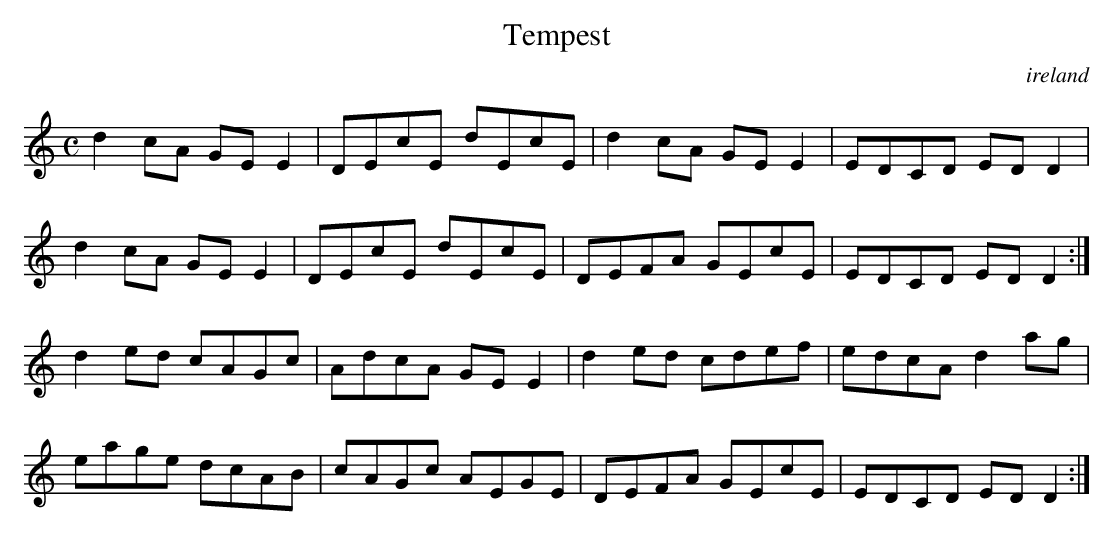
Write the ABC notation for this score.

X:1
T:Tempest
O:ireland
M:C
L:1/8
K:D Dorian
d2cA GEE2|DEcE dEcE|d2cA GEE2|EDCD EDD2|!
d2cA GEE2|DEcE dEcE|DEFA GEcE|EDCD EDD2:|!
d2ed cAGc|AdcA GEE2|d2ed cdef|edcA d2ag|!
eage dcAB|cAGc AEGE|DEFA GEcE|EDCD EDD2:|!
